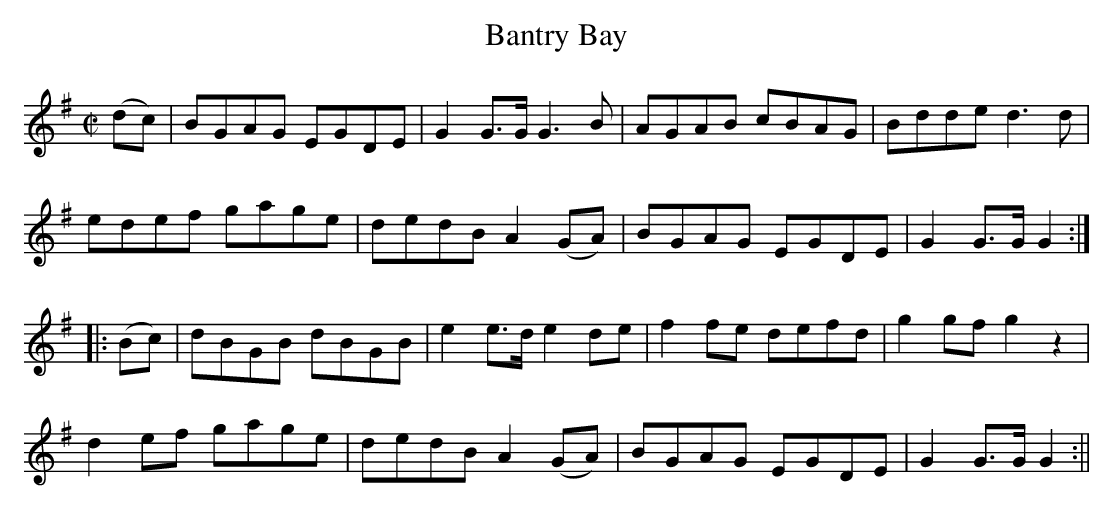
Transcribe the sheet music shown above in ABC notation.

X:1
T: Bantry Bay
M: C|
L: 1/8
K: G
(dc) | BGAG EGDE | G2 G>G G3 B | AGAB cBAG | Bdde d3d |
edef gage | dedB A2 (GA) | BGAG EGDE | G2 G>G G2 :|
|:(Bc) | dBGB dBGB | e2 e>d e2 de | f2 fe defd | g2 gf g2 z2 |
d2ef gage | dedB A2 (GA) | BGAG EGDE | G2 G>G G2 :||
